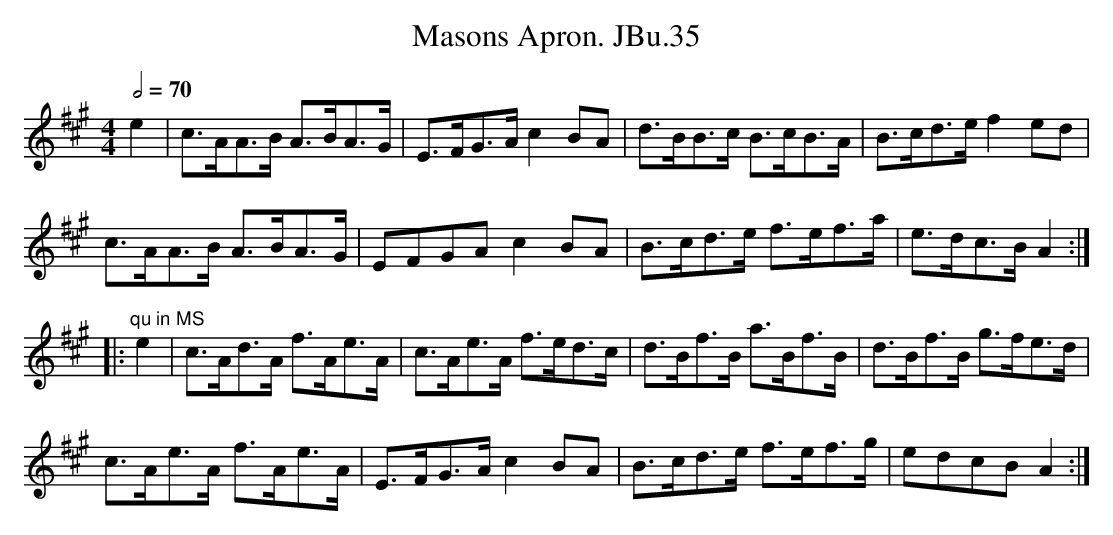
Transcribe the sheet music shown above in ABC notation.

X:1
T:Masons Apron. JBu.35
M:4/4
L:1/8
Q:1/2=70
K:A
e2|c>AA>B A>BA>G|E>FG>Ac2BA|d>BB>c B>cB>A|B>cd>e f2ed|
c>AA>B A>BA>G|EFGA c2BA|B>cd>e f>ef>a|e>dc>BA2:|
|:"qu in MS"e2|c>Ad>A f>Ae>A|c>Ae>A f>ed>c|d>Bf>B a>Bf>B|d>Bf>B g>fe>d|
c>Ae>A f>Ae>A|E>FG>Ac2BA|B>cd>e f>ef>g|edcBA2:|
